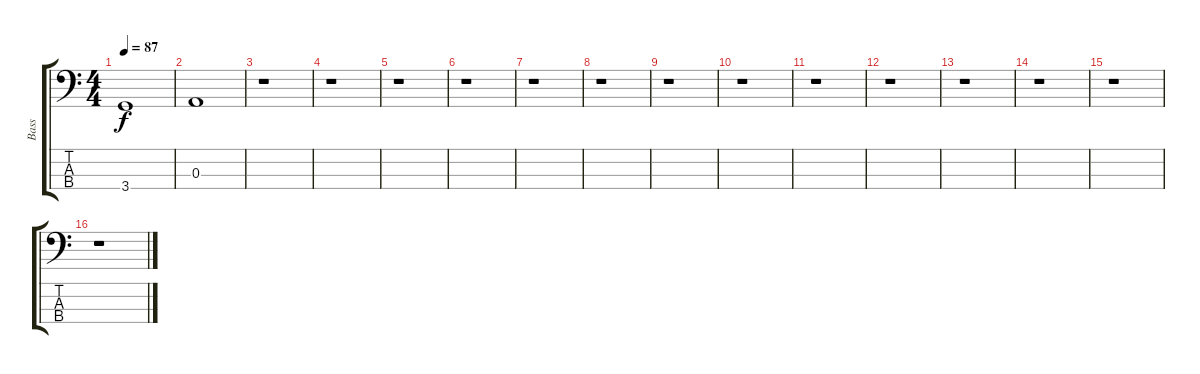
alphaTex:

\track ("Bass" "Bass") {instrument fretlessbass}
\staff {score tabs}
\tuning (G2 D2 A1 E1) {hide}
\ts (4 4)
\tempo 87
\clef f4
\ks c
3.4.1{dy f} |
0.3.1 |
r.1 |
r.1 |
r.1 |
r.1 |
r.1 |
r.1 |
r.1 |
r.1 |
r.1 |
r.1 |
r.1 |
r.1 |
r.1 |
r.1
